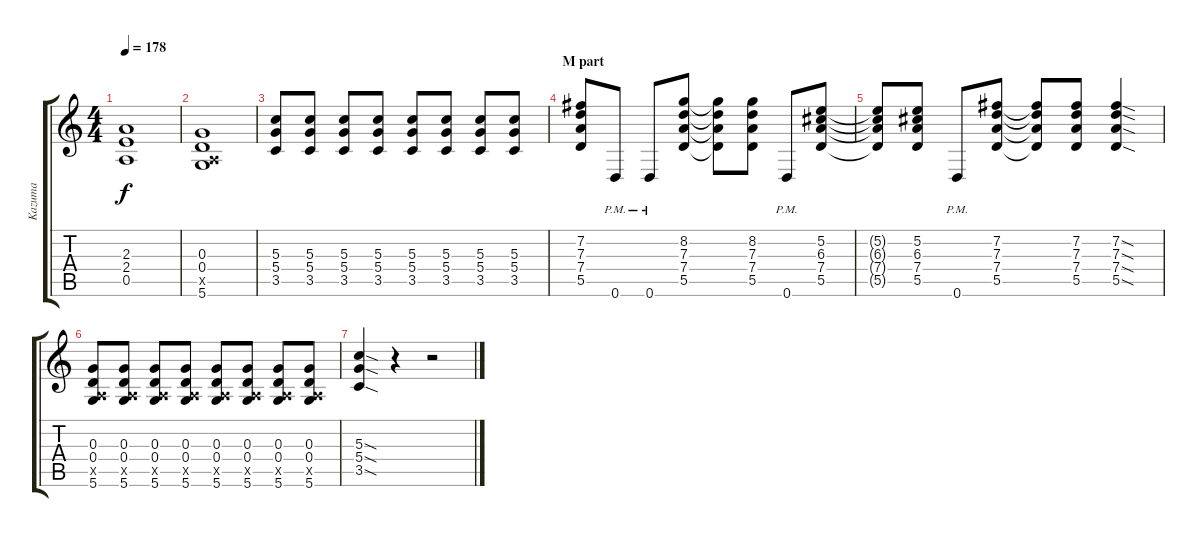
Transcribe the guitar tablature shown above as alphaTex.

\track ("Kazuma" "Kazuma") {instrument distortionguitar}
\staff {score tabs}
\tuning (E4 B3 G3 D3 A2 D2) {hide}
\ts (4 4)
\tempo 178
\clef g2
\ks c
(2.3 2.4 0.5).1{dy f} |
(0.3 0.4 0.5{x} 5.6).1 |
(5.3 5.4 3.5).8 (5.3 5.4 3.5).8 (5.3 5.4 3.5).8 (5.3 5.4 3.5).8 (5.3 5.4 3.5).8 (5.3 5.4 3.5).8 (5.3 5.4 3.5).8 (5.3 5.4 3.5).8 |
\section ("" "M part")
(7.2 7.3 7.4 5.5).8 0.6{pm}.8 0.6{pm}.8 (8.2 7.3 7.4 5.5).8 (8.2{t} 7.3{t} 7.4{t} 5.5{t}).8 (8.2 7.3 7.4 5.5).8 0.6{pm}.8 (5.2 6.3 7.4 5.5).8 |
(5.2{t} 6.3{t} 7.4{t} 5.5{t}).8 (5.2 6.3 7.4 5.5).8 0.6{pm}.8 (7.2 7.3 7.4 5.5).8 (7.2{t} 7.3{t} 7.4{t} 5.5{t}).8 (7.2 7.3 7.4 5.5).8 (7.2{sod} 7.3{sod} 7.4{sod} 5.5{sod}).4 |
(0.3 0.4 0.5{x} 5.6).8 (0.3 0.4 0.5{x} 5.6).8 (0.3 0.4 0.5{x} 5.6).8 (0.3 0.4 0.5{x} 5.6).8 (0.3 0.4 0.5{x} 5.6).8 (0.3 0.4 0.5{x} 5.6).8 (0.3 0.4 0.5{x} 5.6).8 (0.3 0.4 0.5{x} 5.6).8 |
(5.3{sod} 5.4{sod} 3.5{sod}).4 r.4 r.2
